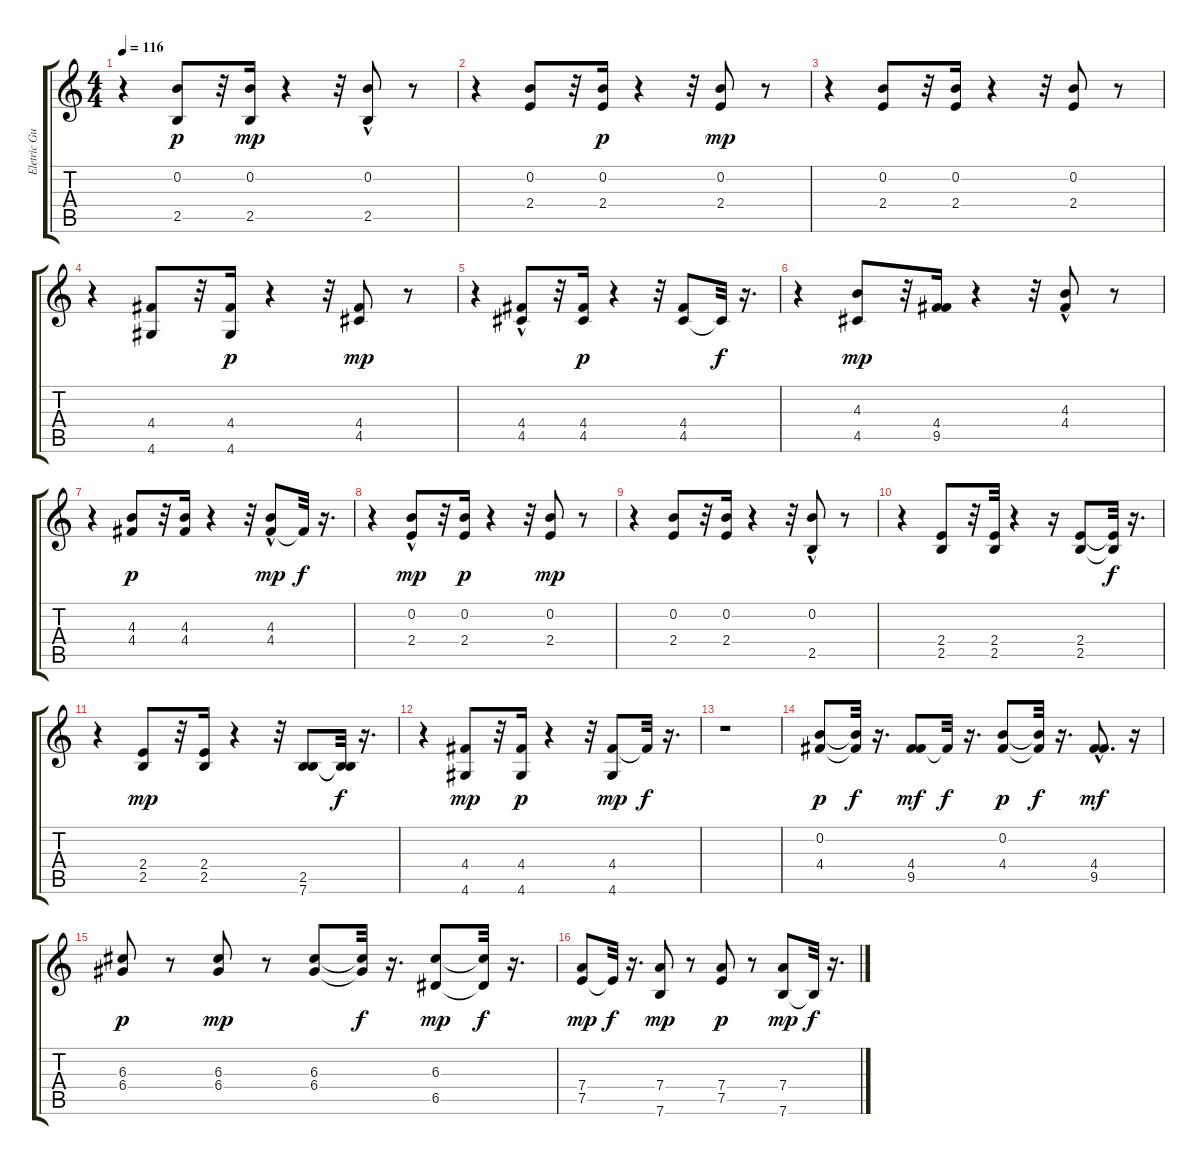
\track ("Eletric Guitar" "Eletric Gu") {instrument electricguitarclean}
\staff {score tabs}
\tuning (E4 B3 G3 D3 A2 E2) {hide}
\ts (4 4)
\tempo 116
\clef g2
\ks c
r.4{dy mp} (0.2 2.5).8{dy p} r.32 (0.2 2.5).16{dy mp} r.4 r.32 (0.2 2.5{hac}).8 r.8 |
r.4 (0.2 2.4).8 r.32 (0.2 2.4).16{dy p} r.4 r.32 (0.2 2.4).8{dy mp} r.8 |
r.4 (0.2 2.4).8 r.32 (0.2 2.4).16 r.4 r.32 (0.2 2.4).8 r.8 |
r.4 (4.4 4.6).8 r.32 (4.4 4.6).16{dy p} r.4 r.32 (4.4 4.5).8{dy mp} r.8 |
r.4 (4.4 4.5{hac}).8 r.32 (4.4 4.5).16{dy p} r.4 r.32 (4.4 4.5).8 4.5{t}.32{dy f} r.16{d} |
r.4 (4.3 4.5).8{dy mp} r.32 (4.4 9.5).16 r.4 r.32 (4.3{hac} 4.4).8 r.8 |
r.4 (4.3 4.4).8{dy p} r.32 (4.3 4.4).16 r.4 r.32 (4.3{hac} 4.4).8{dy mp} 4.4{t}.32{dy f} r.16{d} |
r.4 (0.2 2.4{hac}).8{dy mp} r.32 (0.2 2.4).16{dy p} r.4 r.32 (0.2 2.4).8{dy mp} r.8 |
r.4 (0.2 2.4).8 r.32 (0.2 2.4).16 r.4 r.32 (0.2{hac} 2.5).8 r.8 |
r.4 (2.4 2.5).8 r.32 (2.4 2.5).32 r.4 r.16 (2.4 2.5).8 (2.4{t} 2.5{t}).32{dy f} r.16{d} |
r.4 (2.4 2.5).8{dy mp} r.32 (2.4 2.5).16 r.4 r.32 (2.5 7.6).8 (2.5{t} 7.6{t}).32{dy f} r.16{d} |
r.4 (4.4 4.6).8{dy mp} r.32 (4.4 4.6).16{dy p} r.4 r.32 (4.4 4.6).8{dy mp} 4.4{t}.32{dy f} r.16{d} |
r.1 |
(0.2 4.4).8{dy p} (0.2{t} 4.4{t}).32{dy f} r.16{d} (4.4 9.5).8{dy mf} 4.4{t}.32{dy f} r.16{d} (0.2 4.4).8{dy p} (0.2{t} 4.4{t}).32{dy f} r.16{d} (4.4{hac} 9.5).8{d dy mf} r.16 |
(6.3 6.4).8{dy p} r.8 (6.3 6.4).8{dy mp} r.8 (6.3 6.4).8 (6.3{t} 6.4{t}).32{dy f} r.16{d} (6.3 6.5).8{dy mp} (6.3{t} 6.5{t}).32{dy f} r.16{d} |
(7.4 7.5).8{dy mp} 7.5{t}.32{dy f} r.16{d} (7.4 7.6).8{dy mp} r.8 (7.4 7.5).8{dy p} r.8 (7.4 7.6).8{dy mp} 7.6{t}.32{dy f} r.16{d}
